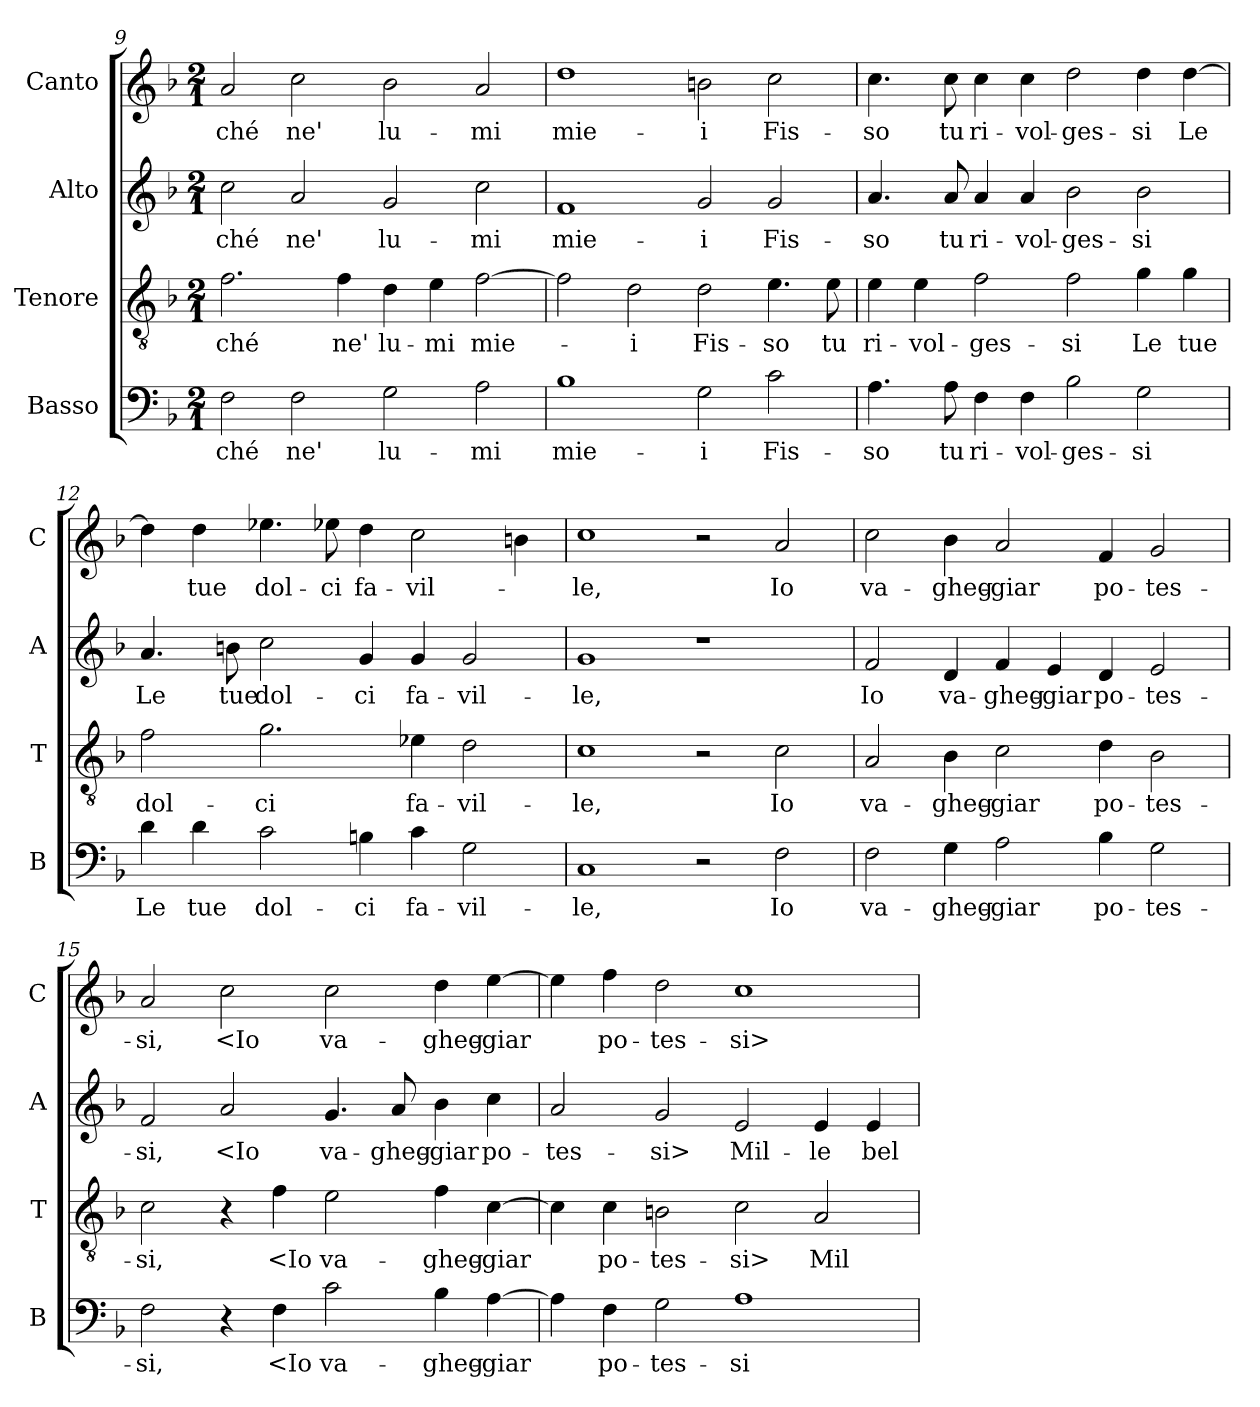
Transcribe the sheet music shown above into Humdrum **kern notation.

**kern	**text	**kern	**text	**kern	**text	**kern	**text
*part4	*part4	*part3	*part3	*part2	*part2	*part1	*part1
*staff4	*staff4	*staff3	*staff3	*staff2	*staff2	*staff1	*staff1
*I"Basso	*	*I"Tenore	*	*I"Alto	*	*I"Canto	*
*I'B	*	*I'T	*	*I'A	*	*I'C	*
*clefF4	*	*clefGv2	*	*clefG2	*	*clefG2	*
*k[b-]	*	*k[b-]	*	*k[b-]	*	*k[b-]	*
*F:	*	*F:	*	*F:	*	*F:	*
*M2/1	*	*M2/1	*	*M2/1	*	*M2/1	*
=9	=9	=9	=9	=9	=9	=9	=9
2F	-ché	2.f	-ché	2cc	-ché	2a	-ché
2F	ne'	.	.	2a	ne'	2cc	ne'
.	.	4f	ne'	.	.	.	.
2G	lu-	4d	lu-	2g	lu-	2b-	lu-
.	.	4e	-mi	.	.	.	.
2A	-mi	[2f	mie-	2cc	-mi	2a	-mi
=10	=10	=10	=10	=10	=10	=10	=10
1B-	mie-	2f]	.	1f	mie-	1dd	mie-
.	.	2d	-i	.	.	.	.
2G	-i	2d	Fis-	2g	-i	2bn	-i
2c	Fis-	4.e	-so	2g	Fis-	2cc	Fis-
.	.	8e	tu	.	.	.	.
=11	=11	=11	=11	=11	=11	=11	=11
4.A	-so	4e	ri-	4.a	-so	4.cc	-so
.	.	4e	-vol-	.	.	.	.
8A	tu	.	.	8a	tu	8cc	tu
4F	ri-	2f	-ges-	4a	ri-	4cc	ri-
4F	-vol-	.	.	4a	-vol-	4cc	-vol-
2B-	-ges-	2f	-si	2b-	-ges-	2dd	-ges-
2G	-si	4g	Le	2b-	-si	4dd	-si
.	.	4g	tue	.	.	[4dd	Le
=12	=12	=12	=12	=12	=12	=12	=12
4d	Le	2f	dol-	4.a	Le	4dd]	.
4d	tue	.	.	.	.	4dd	tue
.	.	.	.	8bn	tue	.	.
2c	dol-	2.g	-ci	2cc	dol-	4.ee-X	dol-
.	.	.	.	.	.	8ee-X	-ci
4Bn	-ci	.	.	4g	-ci	4dd	fa-
4c	fa-	4e-X	fa-	4g	fa-	2cc	-vil-
2G	-vil-	2d	-vil-	2g	-vil-	.	.
.	.	.	.	.	.	4bn	.
=13	=13	=13	=13	=13	=13	=13	=13
1C	-le,	1c	-le,	1g	-le,	1cc	-le,
2r	.	2r	.	1r	.	2r	.
2F	Io	2c	Io	.	.	2a	Io
=14	=14	=14	=14	=14	=14	=14	=14
2F	va-	2A	va-	2f	Io	2cc	va-
4G	-gheg-	4B-	-gheg-	4d	va-	4b-	-gheg-
2A	-giar	2c	-giar	4f	-gheg-	2a	-giar
.	.	.	.	4e	-giar	.	.
4B-	po-	4d	po-	4d	po-	4f	po-
2G	-tes-	2B-	-tes-	2e	-tes-	2g	-tes-
=15	=15	=15	=15	=15	=15	=15	=15
2F	-si,	2c	-si,	2f	-si,	2a	-si,
4r	.	4r	.	2a	<Io	2cc	<Io
4F	<Io	4f	<Io	.	.	.	.
2c	va-	2e	va-	4.g	va-	2cc	va-
.	.	.	.	8a	-gheg-	.	.
4B-	-gheg-	4f	-gheg-	4b-	-giar	4dd	-gheg-
[4A	-giar	[4c	-giar	4cc	po-	[4ee	-giar
=16	=16	=16	=16	=16	=16	=16	=16
4A]	.	4c]	.	2a	-tes-	4ee]	.
4F	po-	4c	po-	.	.	4ff	po-
2G	-tes-	2Bn	-tes-	2g	-si>	2dd	-tes-
1A	-si	2c	-si>	2e	Mil-	1cc	-si>
.	.	2A	Mil-	4e	-le	.	.
.	.	.	.	4e	bel-	.	.
=	=	=	=	=	=	=	=
*-	*-	*-	*-	*-	*-	*-	*-
